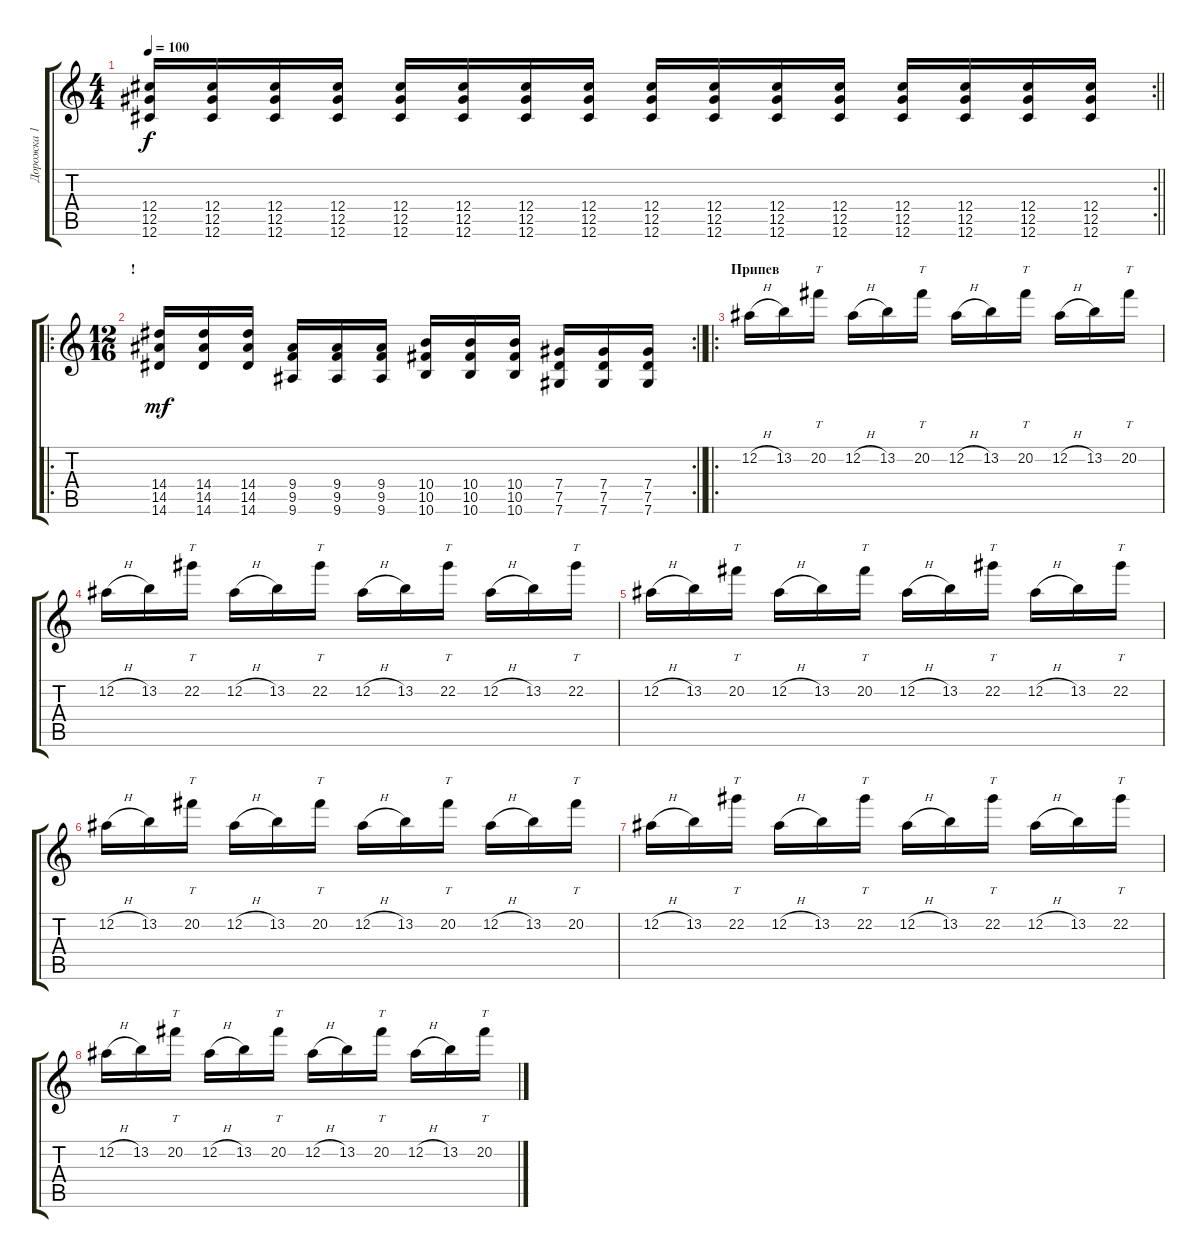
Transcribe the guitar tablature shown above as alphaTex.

\track ("Дорожка 1" "Дорожка 1") {instrument distortionguitar}
\staff {score tabs}
\tuning (Eb4 Bb3 Gb3 Db3 Ab2 Db2) {hide}
\rc 2
\ts (4 4)
\tempo 100
\clef g2
\barLineRight lightlight
\ks c
(12.4 12.5 12.6).16{dy f} (12.4 12.5 12.6).16 (12.4 12.5 12.6).16 (12.4 12.5 12.6).16 (12.4 12.5 12.6).16 (12.4 12.5 12.6).16 (12.4 12.5 12.6).16 (12.4 12.5 12.6).16 (12.4 12.5 12.6).16 (12.4 12.5 12.6).16 (12.4 12.5 12.6).16 (12.4 12.5 12.6).16 (12.4 12.5 12.6).16 (12.4 12.5 12.6).16 (12.4 12.5 12.6).16 (12.4 12.5 12.6).16 |
\ro
\rc 2
\ts (12 16)
\section ("" "!")
\barLineRight lightlight
(14.4 14.5 14.6).16{dy mf} (14.4 14.5 14.6).16 (14.4 14.5 14.6).16 (9.4 9.5 9.6).16 (9.4 9.5 9.6).16 (9.4 9.5 9.6).16 (10.4 10.5 10.6).16 (10.4 10.5 10.6).16 (10.4 10.5 10.6).16 (7.4 7.5 7.6).16 (7.4 7.5 7.6).16 (7.4 7.5 7.6).16 |
\ro
\section ("" "Припев")
12.2{h}.16 13.2.16 20.2.16{tt} 12.2{h}.16 13.2.16 20.2.16{tt} 12.2{h}.16 13.2.16 20.2.16{tt} 12.2{h}.16 13.2.16 20.2.16{tt} |
12.2{h}.16 13.2.16 22.2.16{tt} 12.2{h}.16 13.2.16 22.2.16{tt} 12.2{h}.16 13.2.16 22.2.16{tt} 12.2{h}.16 13.2.16 22.2.16{tt} |
12.2{h}.16 13.2.16 20.2.16{tt} 12.2{h}.16 13.2.16 20.2.16{tt} 12.2{h}.16 13.2.16 22.2.16{tt} 12.2{h}.16 13.2.16 22.2.16{tt} |
12.2{h}.16 13.2.16 20.2.16{tt} 12.2{h}.16 13.2.16 20.2.16{tt} 12.2{h}.16 13.2.16 20.2.16{tt} 12.2{h}.16 13.2.16 20.2.16{tt} |
12.2{h}.16 13.2.16 22.2.16{tt} 12.2{h}.16 13.2.16 22.2.16{tt} 12.2{h}.16 13.2.16 22.2.16{tt} 12.2{h}.16 13.2.16 22.2.16{tt} |
12.2{h}.16 13.2.16 20.2.16{tt} 12.2{h}.16 13.2.16 20.2.16{tt} 12.2{h}.16 13.2.16 20.2.16{tt} 12.2{h}.16 13.2.16 20.2.16{tt}
